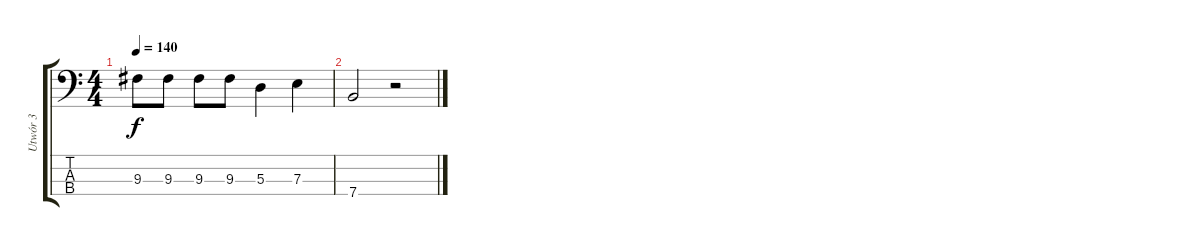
\track ("Utwór 3" "Utwór 3") {instrument electricbassfinger}
\staff {score tabs}
\tuning (G2 D2 A1 E1) {hide}
\ts (4 4)
\tempo 140
\clef f4
\ks c
9.3.8{dy f} 9.3.8 9.3.8 9.3.8 5.3.4 7.3.4 |
7.4.2 r.2
